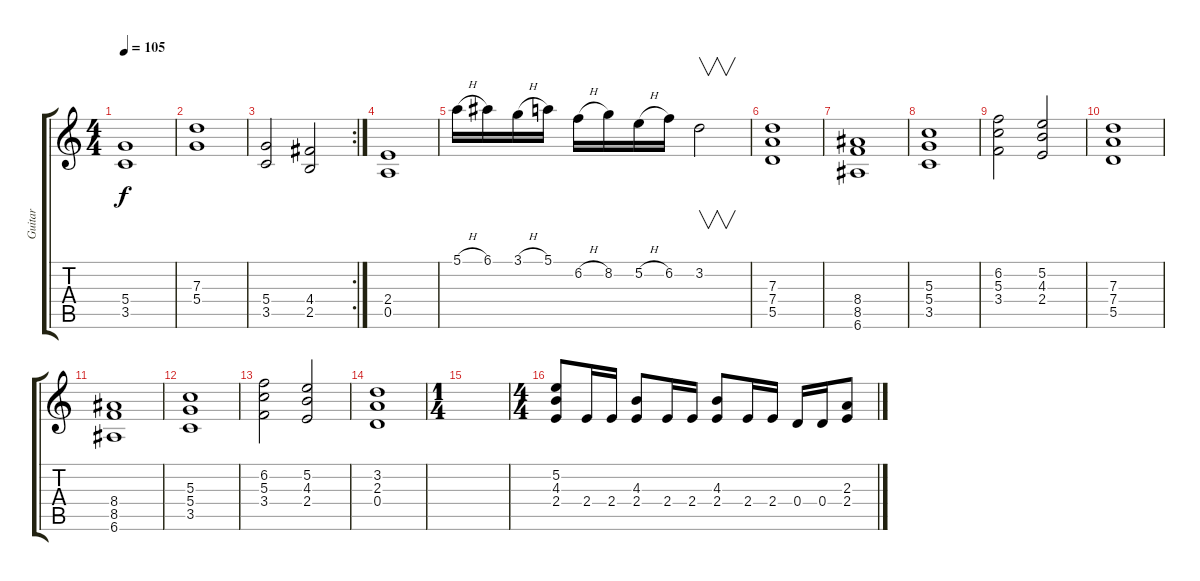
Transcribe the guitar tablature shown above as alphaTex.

\track ("Guitar" "Guitar") {instrument distortionguitar}
\staff {score tabs}
\tuning (E4 B3 G3 D3 A2 E2) {hide}
\ts (4 4)
\tempo 105
\clef g2
\ks c
(5.4 3.5).1{dy f} |
(7.3 5.4).1 |
\rc 2
(5.4 3.5).2 (4.4 2.5).2 |
(2.4 0.5).1 |
5.1{h}.16 6.1.16 3.1{h}.16 5.1.16 6.2{h}.16 8.2.16 5.2{h}.16 6.2.16 3.2.2{v} |
(7.3 7.4 5.5).1 |
(8.4 8.5 6.6).1 |
(5.3 5.4 3.5).1 |
(6.2 5.3 3.4).2 (5.2 4.3 2.4).2 |
(7.3 7.4 5.5).1 |
(8.4 8.5 6.6).1 |
(5.3 5.4 3.5).1 |
(6.2 5.3 3.4).2 (5.2 4.3 2.4).2 |
(3.2 2.3 0.4).1 |
\ts (1 4)
|
\ts (4 4)
(5.2 4.3 2.4).8 2.4.16 2.4.16 (4.3 2.4).8 2.4.16 2.4.16 (4.3 2.4).8 2.4.16 2.4.16 0.4.16 0.4.16 (2.3 2.4).8
